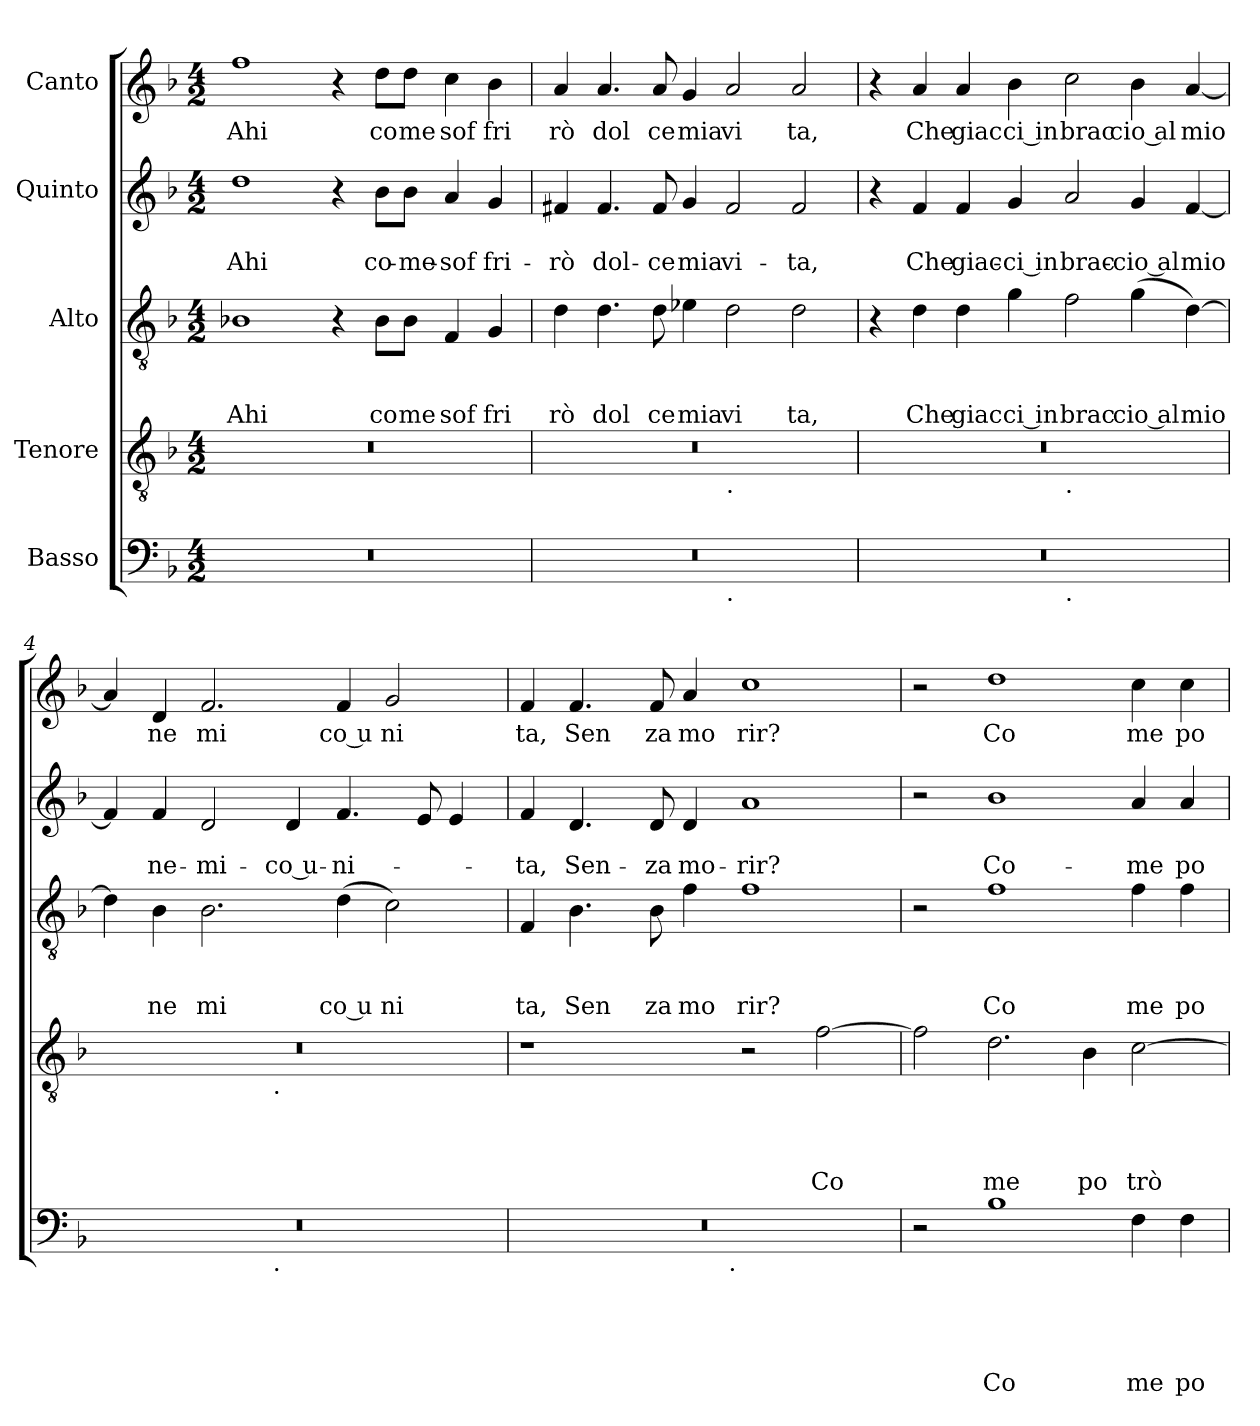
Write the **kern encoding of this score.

**kern	**text	**text	**text	**text	**text	**kern	**text	**text	**text	**text	**kern	**text	**text	**text	**kern	**text	**text	**kern	**text
*part5	*part5	*part5	*part5	*part5	*part5	*part4	*part4	*part4	*part4	*part4	*part3	*part3	*part3	*part3	*part2	*part2	*part2	*part1	*part1
*staff5	*staff5	*staff5	*staff5	*staff5	*staff5	*staff4	*staff4	*staff4	*staff4	*staff4	*staff3	*staff3	*staff3	*staff3	*staff2	*staff2	*staff2	*staff1	*staff1
*I"Basso	*	*	*	*	*	*I"Tenore	*	*	*	*	*I"Alto	*	*	*	*I"Quinto	*	*	*I"Canto	*
*clefF4	*	*	*	*	*	*clefGv2	*	*	*	*	*clefGv2	*	*	*	*clefG2	*	*	*clefG2	*
*k[b-]	*	*	*	*	*	*k[b-]	*	*	*	*	*k[b-]	*	*	*	*k[b-]	*	*	*k[b-]	*
*F:	*	*	*	*	*	*F:	*	*	*	*	*F:	*	*	*	*F:	*	*	*F:	*
*M4/2	*	*	*	*	*	*M4/2	*	*	*	*	*M4/2	*	*	*	*M4/2	*	*	*M4/2	*
=1	=1	=1	=1	=1	=1	=1	=1	=1	=1	=1	=1	=1	=1	=1	=1	=1	=1	=1	=1
!	!	!	!	!	!	!	!	!	!	!	!	!	!	!LO:LY:b	!	!	!LO:LY:b	!	!LO:LY:b
0r	.	.	.	.	.	0r	.	.	.	.	1B-X	.	.	Ahi	1dd	.	Ahi	1ff	Ahi
.	.	.	.	.	.	.	.	.	.	.	4r	.	.	.	4r	.	.	4r	.
!	!	!	!	!	!	!	!	!	!	!	!	!	!	!LO:LY:b	!	!	!LO:LY:b	!	!LO:LY:b
.	.	.	.	.	.	.	.	.	.	.	8B-\L	.	.	co	8b-\L	.	co-	8dd\L	co
!	!	!	!	!	!	!	!	!	!	!	!	!	!	!LO:LY:b	!	!	!LO:LY:b	!	!LO:LY:b
.	.	.	.	.	.	.	.	.	.	.	8B-\J	.	.	me	8b-\J	.	-me-	8dd\J	me
!	!	!	!	!	!	!	!	!	!	!	!	!	!	!LO:LY:b	!	!	!LO:LY:b	!	!LO:LY:b
.	.	.	.	.	.	.	.	.	.	.	4F/	.	.	sof	4a/	.	-sof	4cc\	sof
!	!	!	!	!	!	!	!	!	!	!	!	!	!	!LO:LY:b	!	!	!LO:LY:b	!	!LO:LY:b
.	.	.	.	.	.	.	.	.	.	.	4G/	.	.	fri	4g/	.	fri-	4b-\	fri
=2	=2	=2	=2	=2	=2	=2	=2	=2	=2	=2	=2	=2	=2	=2	=2	=2	=2	=2	=2
!	!	!	!	!	!	!	!	!	!	!	!	!	!	!LO:LY:b	!	!	!LO:LY:b	!	!LO:LY:b
*^	*	*	*	*	*	*^	*	*	*	*	*	*	*	*	*	*	*	*	*
0r	1ryy	.	.	.	.	.	0r	1ryy	.	.	.	.	4d\	.	.	rò	4f#X/	.	-rò	4a/	rò
!	!	!	!	!	!	!	!	!	!	!	!	!	!	!	!	!LO:LY:b	!	!	!LO:LY:b	!	!LO:LY:b
.	.	.	.	.	.	.	.	.	.	.	.	.	4.d\	.	.	dol	4.f#/	.	dol-	4.a/	dol
!	!	!	!	!	!	!	!	!	!	!	!	!	!	!	!	!LO:LY:b	!	!	!LO:LY:b	!	!LO:LY:b
.	.	.	.	.	.	.	.	.	.	.	.	.	8d\	.	.	ce	8f#/	.	-ce	8a/	ce
!	!	!	!	!	!	!	!	!	!	!	!	!	!	!	!	!LO:LY:b	!	!	!LO:LY:b	!	!LO:LY:b
.	.	.	.	.	.	.	.	.	.	.	.	.	4e-X\	.	.	mia	4g/	.	mia	4g/	mia
!	!	!	!	!	!	!	!	!LO:TX:b:t=.	!	!	!	!	!	!	!	!	!	!	!	!	!
!	!LO:TX:b:t=.	!	!	!	!	!	!	!	!	!	!	!	!	!	!	!	!	!	!	!	!
!	!	!	!	!	!	!	!	!	!	!	!	!	!	!	!	!LO:LY:b	!	!	!LO:LY:b	!	!LO:LY:b
.	1ryy	.	.	.	.	.	.	1ryy	.	.	.	.	2d\	.	.	vi	2f#/	.	vi-	2a/	vi
!	!	!	!	!	!	!	!	!	!	!	!	!	!	!	!	!LO:LY:b	!	!	!LO:LY:b	!	!LO:LY:b
.	.	.	.	.	.	.	.	.	.	.	.	.	2d\	.	.	ta,	2f#/	.	-ta,	2a/	ta,
=3	=3	=3	=3	=3	=3	=3	=3	=3	=3	=3	=3	=3	=3	=3	=3	=3	=3	=3	=3	=3	=3
0r	1ryy	.	.	.	.	.	0r	1ryy	.	.	.	.	4r	.	.	.	4r	.	.	4r	.
!	!	!	!	!	!	!	!	!	!	!	!	!	!	!	!	!LO:LY:b	!	!	!LO:LY:b	!	!LO:LY:b
.	.	.	.	.	.	.	.	.	.	.	.	.	4d\	.	.	Che	4f/	.	Che	4a/	Che
!	!	!	!	!	!	!	!	!	!	!	!	!	!	!	!	!LO:LY:b	!	!	!LO:LY:b	!	!LO:LY:b
.	.	.	.	.	.	.	.	.	.	.	.	.	4d\	.	.	giac	4f/	.	giac-	4a/	giac
!	!	!	!	!	!	!	!	!	!	!	!	!	!	!	!	!LO:LY:b:rj	!	!	!LO:LY:b:rj	!	!LO:LY:b:rj
.	.	.	.	.	.	.	.	.	.	.	.	.	4g\	.	.	ci in	4g/	.	-ci in	4b-\	ci in
!	!	!	!	!	!	!	!	!LO:TX:b:t=.	!	!	!	!	!	!	!	!	!	!	!	!	!
!	!LO:TX:b:t=.	!	!	!	!	!	!	!	!	!	!	!	!	!	!	!	!	!	!	!	!
!	!	!	!	!	!	!	!	!	!	!	!	!	!	!	!	!LO:LY:b	!	!	!LO:LY:b	!	!LO:LY:b
.	1ryy	.	.	.	.	.	.	1ryy	.	.	.	.	2f\	.	.	brac	2a/	.	brac-	2cc\	brac
!	!	!	!	!	!	!	!	!	!	!	!	!	!	!	!	!LO:LY:b:rj	!	!	!LO:LY:b:rj	!	!LO:LY:b:rj
.	.	.	.	.	.	.	.	.	.	.	.	.	(>4g\	.	.	cio al	4g/	.	-cio al	4b-\	cio al
!	!	!	!	!	!	!	!	!	!	!	!	!	!	!	!	!LO:LY:b	!	!	!LO:LY:b	!	!LO:LY:b
.	.	.	.	.	.	.	.	.	.	.	.	.	[>4d\)	.	.	mio	[<4f/	.	mio	[<4a/	mio
=4	=4	=4	=4	=4	=4	=4	=4	=4	=4	=4	=4	=4	=4	=4	=4	=4	=4	=4	=4	=4	=4
0r	2ryy	.	.	.	.	.	0r	2ryy	.	.	.	.	4d\]	.	.	.	4f/]	.	.	4a/]	.
!	!	!	!	!	!	!	!	!	!	!	!	!	!	!	!	!LO:LY:b	!	!	!LO:LY:b	!	!LO:LY:b
.	.	.	.	.	.	.	.	.	.	.	.	.	4B-\	.	.	ne	4f/	.	ne-	4d/	ne
!	!	!	!	!	!	!	!	!	!	!	!	!	!	!	!	!LO:LY:b	!	!	!LO:LY:b	!	!LO:LY:b
.	4...ryy	.	.	.	.	.	.	4...ryy	.	.	.	.	2.B-\	.	.	mi	2d/	.	-mi-	2.f/	mi
!	!	!	!	!	!	!	!	!LO:TX:b:t=.	!	!	!	!	!	!	!	!	!	!	!	!	!
!	!LO:TX:b:t=.	!	!	!	!	!	!	!	!	!	!	!	!	!	!	!	!	!	!	!	!
.	1ryy	.	.	.	.	.	.	1ryy	.	.	.	.	.	.	.	.	.	.	.	.	.
!	!	!	!	!	!	!	!	!	!	!	!	!	!	!	!	!	!	!	!LO:LY:b:rj	!	!
.	.	.	.	.	.	.	.	.	.	.	.	.	.	.	.	.	4d/	.	-co u-	.	.
!	!	!	!	!	!	!	!	!	!	!	!	!	!	!	!	!LO:LY:b:rj	!	!	!LO:LY:b	!	!LO:LY:b:rj
.	.	.	.	.	.	.	.	.	.	.	.	.	(<4d\	.	.	co u	4.f/	.	-ni-	4f/	co u
!	!	!	!	!	!	!	!	!	!	!	!	!	!	!	!	!LO:LY:b	!	!	!	!	!LO:LY:b
.	.	.	.	.	.	.	.	.	.	.	.	.	2c\)	.	.	ni	.	.	.	2g/	ni
.	.	.	.	.	.	.	.	.	.	.	.	.	.	.	.	.	8e/	.	.	.	.
.	.	.	.	.	.	.	.	.	.	.	.	.	.	.	.	.	4e/	.	.	.	.
.	32ryy	.	.	.	.	.	.	32ryy	.	.	.	.	.	.	.	.	.	.	.	.	.
!!LO:LB:g=z
=5	=5	=5	=5	=5	=5	=5	=5	=5	=5	=5	=5	=5	=5	=5	=5	=5	=5	=5	=5	=5	=5
!	!	!	!	!	!	!	!	!	!	!	!	!	!	!	!	!LO:LY:b	!	!	!LO:LY:b	!	!LO:LY:b
*	*	*	*	*	*	*	*v	*v	*	*	*	*	*	*	*	*	*	*	*	*	*
0r	2ryy	.	.	.	.	.	1r	.	.	.	.	4F/	.	.	ta,	4f/	.	-ta,	4f/	ta,
!	!	!	!	!	!	!	!	!	!	!	!	!	!	!	!LO:LY:b	!	!	!LO:LY:b	!	!LO:LY:b
.	.	.	.	.	.	.	.	.	.	.	.	4.B-\	.	.	Sen	4.d/	.	Sen-	4.f/	Sen
.	4...ryy	.	.	.	.	.	.	.	.	.	.	.	.	.	.	.	.	.	.	.
!	!	!	!	!	!	!	!	!	!	!	!	!	!	!	!LO:LY:b	!	!	!LO:LY:b	!	!LO:LY:b
.	.	.	.	.	.	.	.	.	.	.	.	8B-\	.	.	za	8d/	.	-za	8f/	za
!	!	!	!	!	!	!	!	!	!	!	!	!	!	!	!LO:LY:b	!	!	!LO:LY:b	!	!LO:LY:b
.	.	.	.	.	.	.	.	.	.	.	.	4f\	.	.	mo	4d/	.	mo-	4a/	mo
!	!LO:TX:b:t=.	!	!	!	!	!	!	!	!	!	!	!	!	!	!	!	!	!	!	!
.	1ryy	.	.	.	.	.	.	.	.	.	.	.	.	.	.	.	.	.	.	.
!	!	!	!	!	!	!	!	!	!	!	!	!	!	!	!LO:LY:b	!	!	!LO:LY:b	!	!LO:LY:b
.	.	.	.	.	.	.	2r	.	.	.	.	1f	.	.	rir?	1a	.	-rir?	1cc	rir?
!	!	!	!	!	!	!	!	!	!	!	!LO:LY:b	!	!	!	!	!	!	!	!	!
.	.	.	.	.	.	.	[>2f\	.	.	.	Co	.	.	.	.	.	.	.	.	.
.	32ryy	.	.	.	.	.	.	.	.	.	.	.	.	.	.	.	.	.	.	.
*v	*v	*	*	*	*	*	*	*	*	*	*	*	*	*	*	*	*	*	*	*
=6	=6	=6	=6	=6	=6	=6	=6	=6	=6	=6	=6	=6	=6	=6	=6	=6	=6	=6	=6
2r	.	.	.	.	.	2f\]	.	.	.	.	2r	.	.	.	2r	.	.	2r	.
!	!	!	!	!	!LO:LY:b	!	!	!	!	!LO:LY:b	!	!	!	!LO:LY:b	!	!	!LO:LY:b	!	!LO:LY:b
1B-	.	.	.	.	Co	2.d\	.	.	.	me	1f	.	.	Co	1b-	.	Co-	1dd	Co
!	!	!	!	!	!	!	!	!	!	!LO:LY:b	!	!	!	!	!	!	!	!	!
.	.	.	.	.	.	4B-\	.	.	.	po	.	.	.	.	.	.	.	.	.
!	!	!	!	!	!LO:LY:b	!	!	!	!	!LO:LY:b	!	!	!	!LO:LY:b	!	!	!LO:LY:b	!	!LO:LY:b
4F\	.	.	.	.	me	[>2c\	.	.	.	trò	4f\	.	.	me	4a/	.	-me	4cc\	me
!	!	!	!	!	!LO:LY:b	!	!	!	!	!	!	!	!	!LO:LY:b	!	!	!LO:LY:b	!	!LO:LY:b
4F\	.	.	.	.	po	.	.	.	.	.	4f\	.	.	po	4a/	.	po-	4cc\	po
=	=	=	=	=	=	=	=	=	=	=	=	=	=	=	=	=	=	=	=
*-	*-	*-	*-	*-	*-	*-	*-	*-	*-	*-	*-	*-	*-	*-	*-	*-	*-	*-	*-
